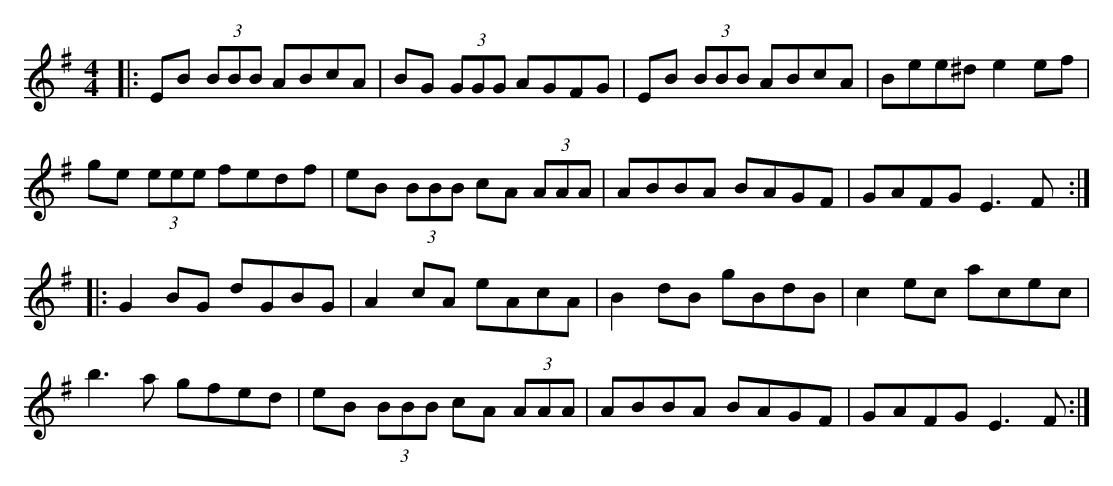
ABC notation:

X:1
M:4/4
K:Emin
|:EB (3BBB ABcA|BG (3GGG AGFG|EB (3BBB ABcA|Bee^d e2 ef|
ge (3eee fedf|eB (3BBB cA (3AAA|ABBA BAGF|GAFG E3 F:|
|:G2 BG dGBG|A2 cA eAcA|B2 dB gBdB|c2 ec acec|
b3a gfed|eB (3BBB cA (3AAA|ABBA BAGF|GAFG E3 F:|
